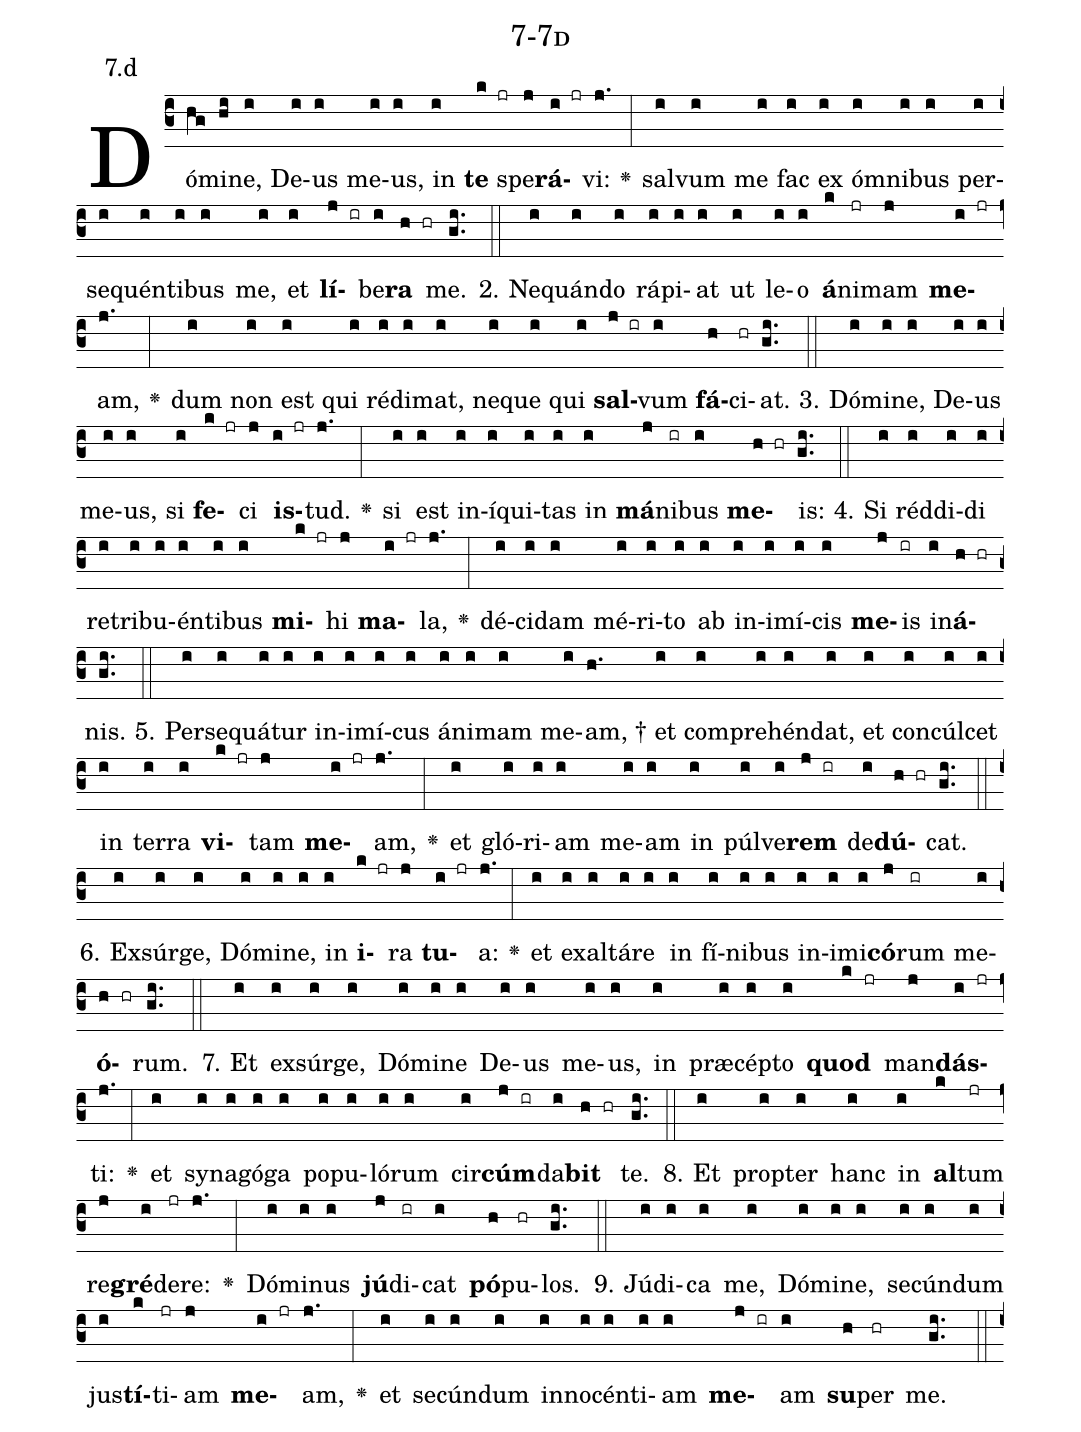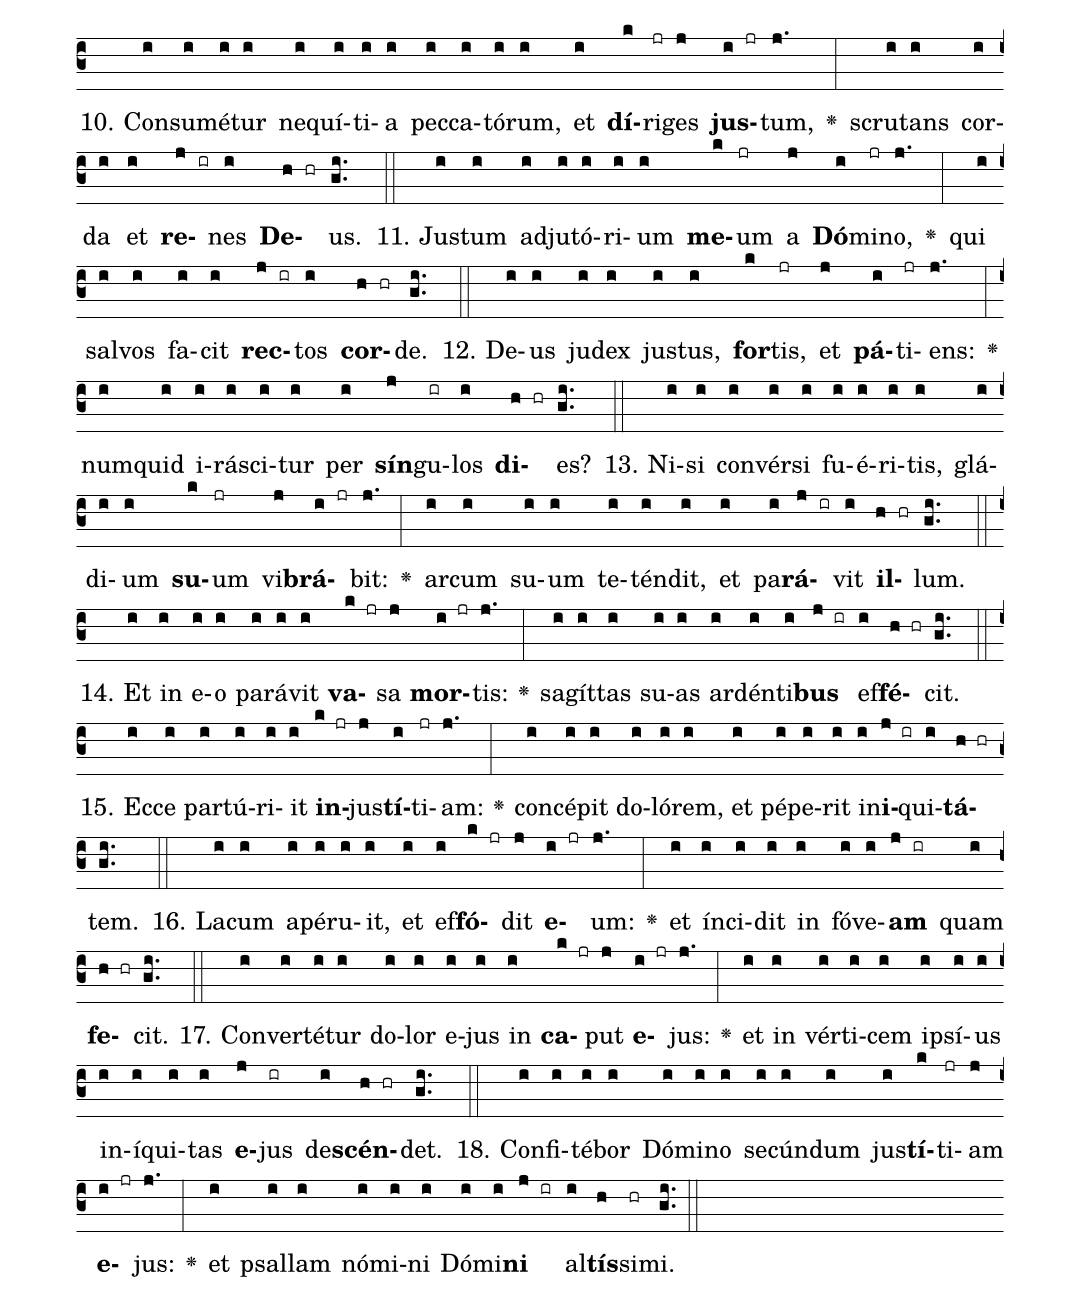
name: 7-7d;
annotation: 7.d;
%%
(c3)Dó(hg)mi(hi)ne,(i) De(i)us(i) me(i)us,(i) in(i) <b>te</b>(k jr) spe(j)<b>rá</b>(i jr)vi:(j.) <v>\greheightstar</v>(:) sal(i)vum(i) me(i) fac(i) ex(i) óm(i)ni(i)bus(i) per(i)se(i)quén(i)ti(i)bus(i) me,(i) et(i) <b>lí</b>(j ir)be(i)<b>ra</b>(h hr) me.(gi..) (::)
2. Ne(i)quán(i)do(i) rá(i)pi(i)at(i) ut(i) le(i)o(i) <b>á</b>(k)ni(jr)mam(j) <b>me</b>(i jr)am,(j.) <v>\greheightstar</v>(:) dum(i) non(i) est(i) qui(i) réd(i)i(i)mat,(i) ne(i)que(i) qui(i) <b>sal</b>(j ir)vum(i) <b>fá</b>(h)ci(hr)at.(gi..) (::)
3. Dó(i)mi(i)ne,(i) De(i)us(i) me(i)us,(i) si(i) <b>fe</b>(k jr)ci(j) <b>is</b>(i jr)tud.(j.) <v>\greheightstar</v>(:) si(i) est(i) in(i)í(i)qui(i)tas(i) in(i) <b>má</b>(j)ni(ir)bus(i) <b>me</b>(h hr)is:(gi..) (::)
4. Si(i) réd(i)di(i)di(i) re(i)tri(i)bu(i)én(i)ti(i)bus(i) <b>mi</b>(k jr)hi(j) <b>ma</b>(i jr)la,(j.) <v>\greheightstar</v>(:) dé(i)ci(i)dam(i) mé(i)ri(i)to(i) ab(i) in(i)i(i)mí(i)cis(i) <b>me</b>(j)is(ir) in(i)<b>á</b>(h hr)nis.(gi..) (::)
5. Per(i)se(i)quá(i)tur(i) in(i)i(i)mí(i)cus(i) á(i)ni(i)mam(i) me(i)am, †(h.) et(i) com(i)pre(i)hén(i)dat,(i) et(i) con(i)cúl(i)cet(i) in(i) ter(i)ra(i) <b>vi</b>(k jr)tam(j) <b>me</b>(i jr)am,(j.) <v>\greheightstar</v>(:) et(i) gló(i)ri(i)am(i) me(i)am(i) in(i) púl(i)ve(i)<b>rem</b>(j ir) de(i)<b>dú</b>(h hr)cat.(gi..) (::)
6. Ex(i)súr(i)ge,(i) Dó(i)mi(i)ne,(i) in(i) <b>i</b>(k jr)ra(j) <b>tu</b>(i jr)a:(j.) <v>\greheightstar</v>(:) et(i) ex(i)al(i)tá(i)re(i) in(i) fí(i)ni(i)bus(i) in(i)i(i)mi(i)<b>có</b>(j)rum(ir) me(i)<b>ó</b>(h hr)rum.(gi..) (::)
7. Et(i) ex(i)súr(i)ge,(i) Dó(i)mi(i)ne(i) De(i)us(i) me(i)us,(i) in(i) præ(i)cép(i)to(i) <b>quod</b>(k jr) man(j)<b>dás</b>(i jr)ti:(j.) <v>\greheightstar</v>(:) et(i) sy(i)na(i)gó(i)ga(i) po(i)pu(i)ló(i)rum(i) cir(i)<b>cúm</b>(j ir)da(i)<b>bit</b>(h hr) te.(gi..) (::)
8. Et(i) prop(i)ter(i) hanc(i) in(i) <b>al</b>(k)tum(jr) re(j)<b>gré</b>(i)de(jr)re:(j.) <v>\greheightstar</v>(:) Dó(i)mi(i)nus(i) <b>jú</b>(j)di(ir)cat(i) <b>pó</b>(h)pu(hr)los.(gi..) (::)
9. Jú(i)di(i)ca(i) me,(i) Dó(i)mi(i)ne,(i) se(i)cún(i)dum(i) jus(i)<b>tí</b>(k)ti(jr)am(j) <b>me</b>(i jr)am,(j.) <v>\greheightstar</v>(:) et(i) se(i)cún(i)dum(i) in(i)no(i)cén(i)ti(i)am(i) <b>me</b>(j ir)am(i) <b>su</b>(h)per(hr) me.(gi..) (::)
10. Con(i)su(i)mé(i)tur(i) ne(i)quí(i)ti(i)a(i) pec(i)ca(i)tó(i)rum,(i) et(i) <b>dí</b>(k)ri(jr)ges(j) <b>jus</b>(i jr)tum,(j.) <v>\greheightstar</v>(:) scru(i)tans(i) cor(i)da(i) et(i) <b>re</b>(j ir)nes(i) <b>De</b>(h hr)us.(gi..) (::)
11. Jus(i)tum(i) ad(i)ju(i)tó(i)ri(i)um(i) <b>me</b>(k)um(jr) a(j) <b>Dó</b>(i)mi(jr)no,(j.) <v>\greheightstar</v>(:) qui(i) sal(i)vos(i) fa(i)cit(i) <b>rec</b>(j ir)tos(i) <b>cor</b>(h hr)de.(gi..) (::)
12. De(i)us(i) ju(i)dex(i) jus(i)tus,(i) <b>for</b>(k)tis,(jr) et(j) <b>pá</b>(i)ti(jr)ens:(j.) <v>\greheightstar</v>(:) num(i)quid(i) i(i)rá(i)sci(i)tur(i) per(i) <b>sín</b>(j)gu(ir)los(i) <b>di</b>(h hr)es?(gi..) (::)
13. Ni(i)si(i) con(i)vér(i)si(i) fu(i)é(i)ri(i)tis,(i) glá(i)di(i)um(i) <b>su</b>(k)um(jr) vi(j)<b>brá</b>(i jr)bit:(j.) <v>\greheightstar</v>(:) ar(i)cum(i) su(i)um(i) te(i)tén(i)dit,(i) et(i) pa(i)<b>rá</b>(j ir)vit(i) <b>il</b>(h hr)lum.(gi..) (::)
14. Et(i) in(i) e(i)o(i) pa(i)rá(i)vit(i) <b>va</b>(k jr)sa(j) <b>mor</b>(i jr)tis:(j.) <v>\greheightstar</v>(:) sa(i)gít(i)tas(i) su(i)as(i) ar(i)dén(i)ti(i)<b>bus</b>(j ir) ef(i)<b>fé</b>(h hr)cit.(gi..) (::)
15. Ec(i)ce(i) par(i)tú(i)ri(i)it(i) <b>in</b>(k jr)jus(j)<b>tí</b>(i)ti(jr)am:(j.) <v>\greheightstar</v>(:) con(i)cé(i)pit(i) do(i)ló(i)rem,(i) et(i) pé(i)pe(i)rit(i) in(i)<b>i</b>(j ir)qui(i)<b>tá</b>(h hr)tem.(gi..) (::)
16. La(i)cum(i) a(i)pé(i)ru(i)it,(i) et(i) ef(i)<b>fó</b>(k jr)dit(j) <b>e</b>(i jr)um:(j.) <v>\greheightstar</v>(:) et(i) ín(i)ci(i)dit(i) in(i) fó(i)ve(i)<b>am</b>(j ir) quam(i) <b>fe</b>(h hr)cit.(gi..) (::)
17. Con(i)ver(i)té(i)tur(i) do(i)lor(i) e(i)jus(i) in(i) <b>ca</b>(k jr)put(j) <b>e</b>(i jr)jus:(j.) <v>\greheightstar</v>(:) et(i) in(i) vér(i)ti(i)cem(i) ip(i)sí(i)us(i) in(i)í(i)qui(i)tas(i) <b>e</b>(j)jus(ir) de(i)<b>scén</b>(h hr)det.(gi..) (::)
18. Con(i)fi(i)té(i)bor(i) Dó(i)mi(i)no(i) se(i)cún(i)dum(i) jus(i)<b>tí</b>(k)ti(jr)am(j) <b>e</b>(i jr)jus:(j.) <v>\greheightstar</v>(:) et(i) psal(i)lam(i) nó(i)mi(i)ni(i) Dó(i)mi(i)<b>ni</b>(j ir) al(i)<b>tís</b>(h)si(hr)mi.(gi..) (::)
